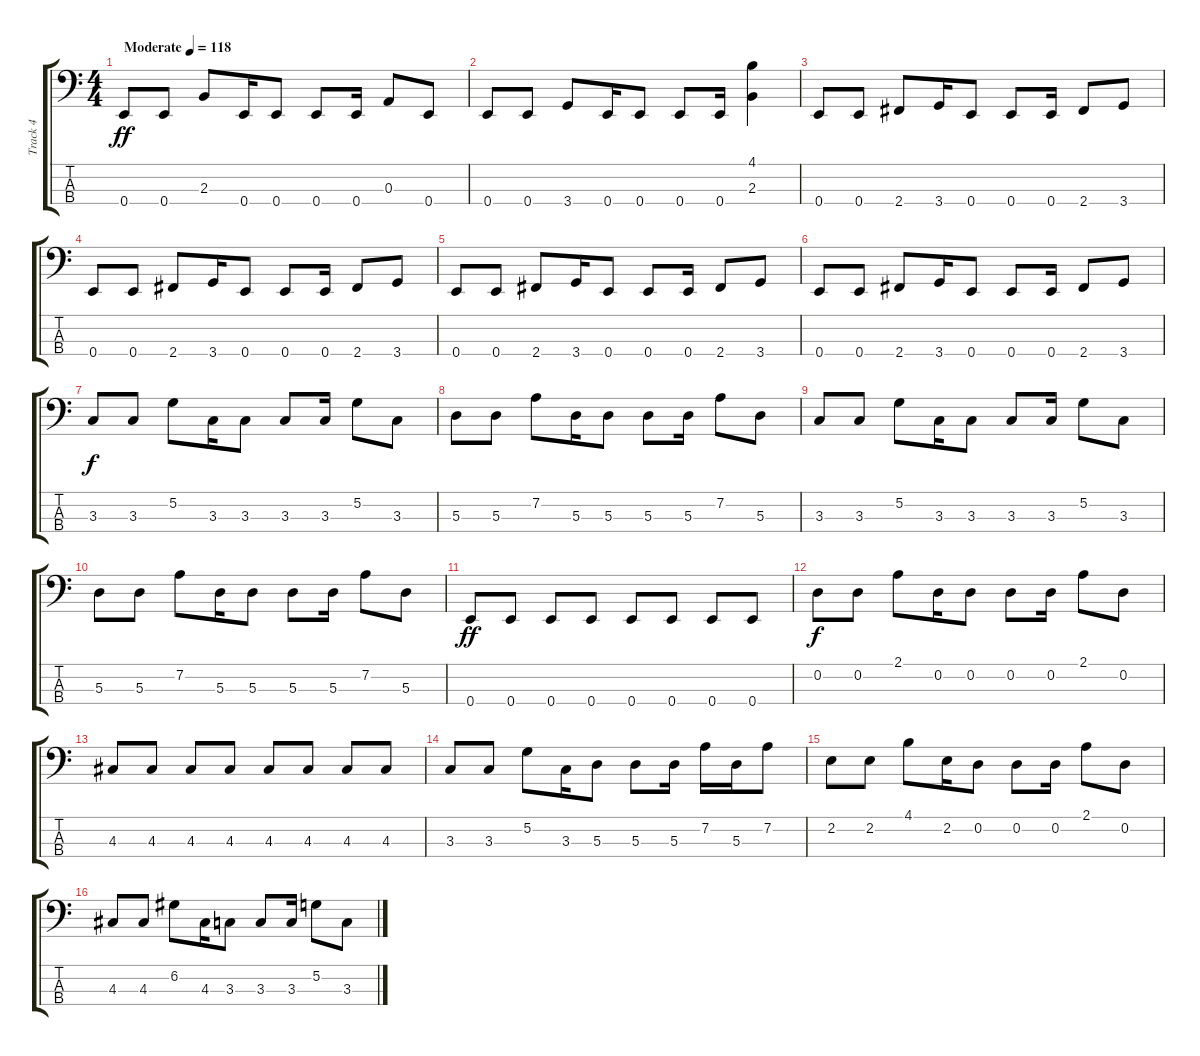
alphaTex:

\track ("Track 4" "Track 4") {instrument electricbassfinger}
\staff {score tabs}
\tuning (G2 D2 A1 E1) {hide}
\ts (4 4)
\tempo (118 "Moderate")
\clef f4
\ks c
0.4.8{dy ff instrument electricbassfinger} 0.4.8 2.3.8 0.4.16 0.4.8 0.4.8 0.4.16 0.3.8 0.4.8 |
0.4.8 0.4.8 3.4.8 0.4.16 0.4.8 0.4.8 0.4.16 (4.1 2.3).4 |
0.4.8 0.4.8 2.4.8 3.4.16 0.4.8 0.4.8 0.4.16 2.4.8 3.4.8 |
0.4.8 0.4.8 2.4.8 3.4.16 0.4.8 0.4.8 0.4.16 2.4.8 3.4.8 |
0.4.8 0.4.8 2.4.8 3.4.16 0.4.8 0.4.8 0.4.16 2.4.8 3.4.8 |
0.4.8 0.4.8 2.4.8 3.4.16 0.4.8 0.4.8 0.4.16 2.4.8 3.4.8 |
3.3.8{dy f} 3.3.8 5.2.8 3.3.16 3.3.8 3.3.8 3.3.16 5.2.8 3.3.8 |
5.3.8 5.3.8 7.2.8 5.3.16 5.3.8 5.3.8 5.3.16 7.2.8 5.3.8 |
3.3.8 3.3.8 5.2.8 3.3.16 3.3.8 3.3.8 3.3.16 5.2.8 3.3.8 |
5.3.8 5.3.8 7.2.8 5.3.16 5.3.8 5.3.8 5.3.16 7.2.8 5.3.8 |
0.4.8{dy ff} 0.4.8 0.4.8 0.4.8 0.4.8 0.4.8 0.4.8 0.4.8 |
0.2.8{dy f} 0.2.8 2.1.8 0.2.16 0.2.8 0.2.8 0.2.16 2.1.8 0.2.8 |
4.3.8 4.3.8 4.3.8 4.3.8 4.3.8 4.3.8 4.3.8 4.3.8 |
3.3.8 3.3.8 5.2.8 3.3.16 5.3.8 5.3.8 5.3.16 7.2.16 5.3.16 7.2.8 |
2.2.8 2.2.8 4.1.8 2.2.16 0.2.8 0.2.8 0.2.16 2.1.8 0.2.8 |
4.3.8 4.3.8 6.2.8 4.3.16 3.3.8 3.3.8 3.3.16 5.2.8 3.3.8
